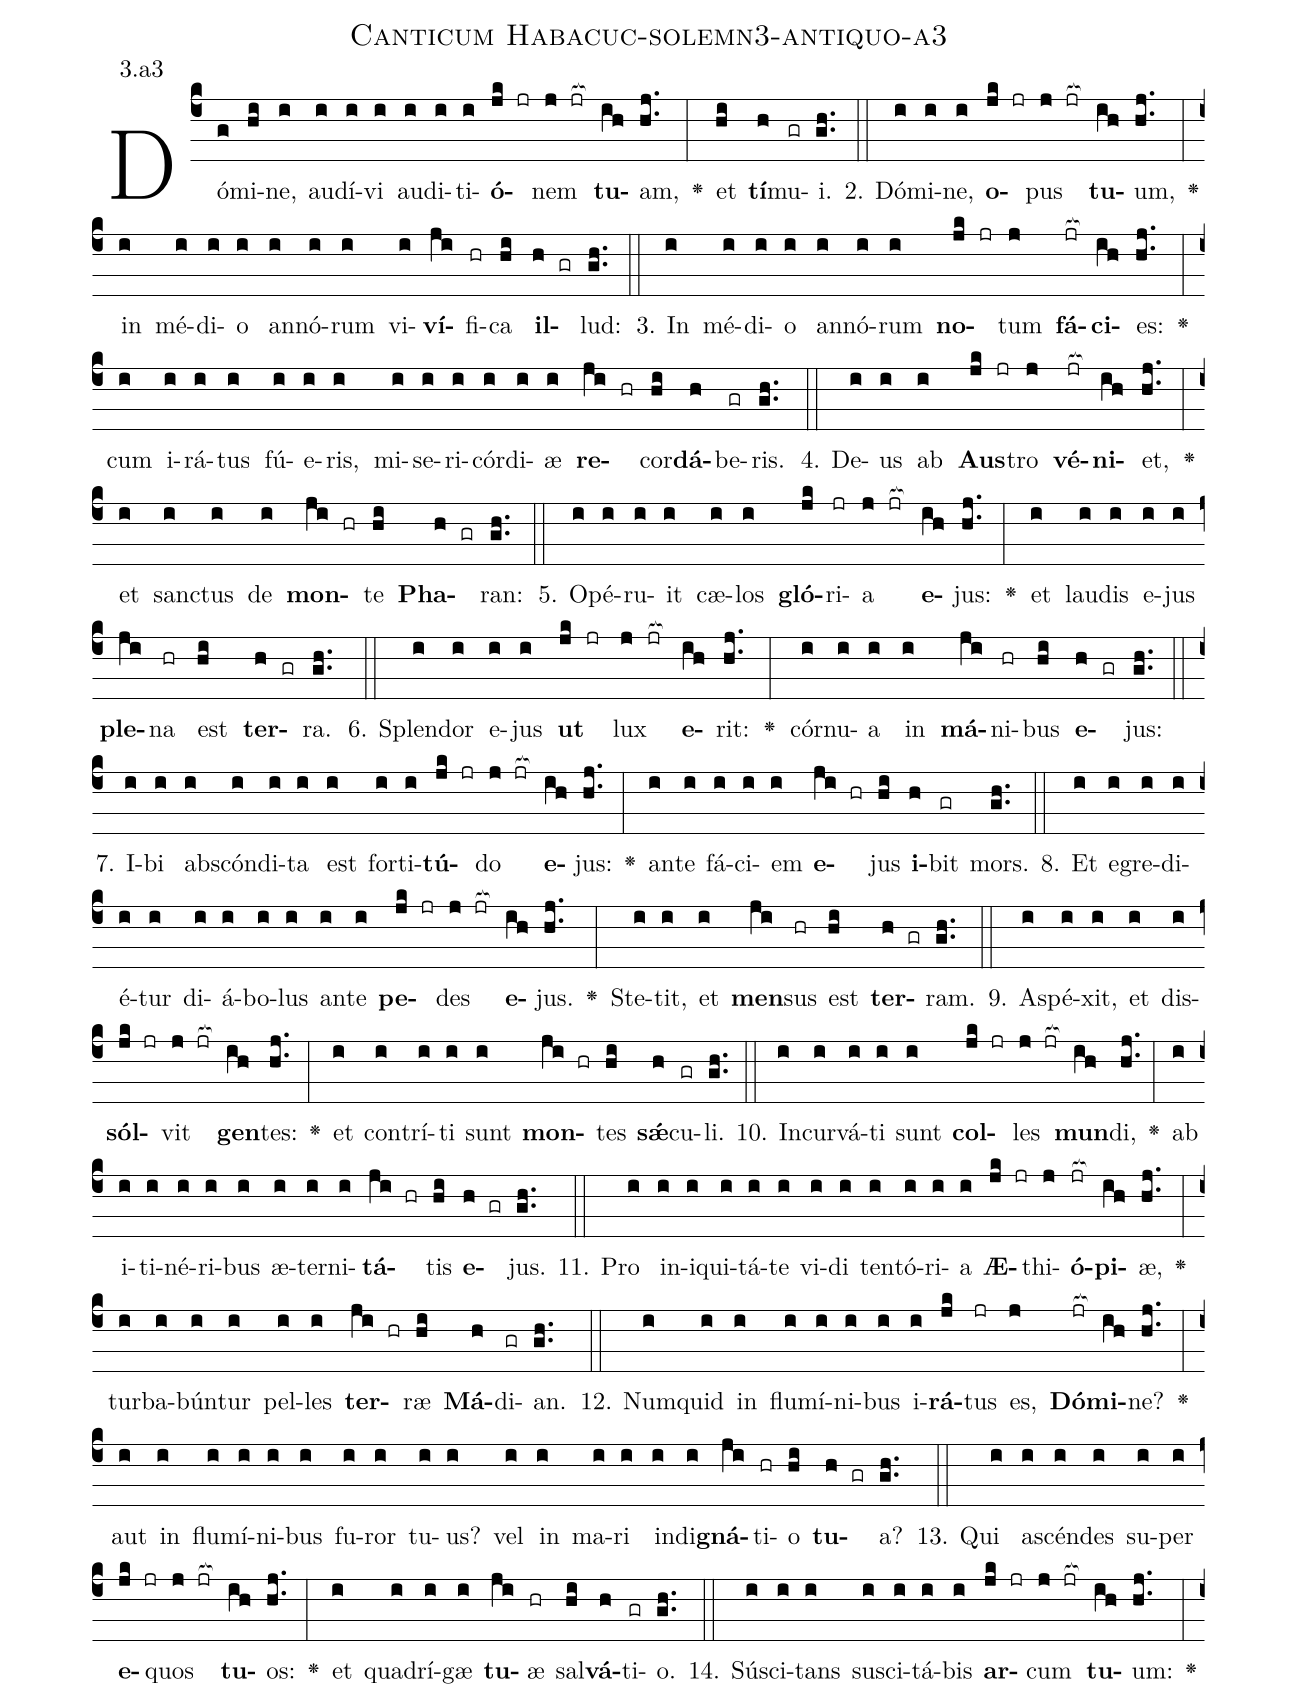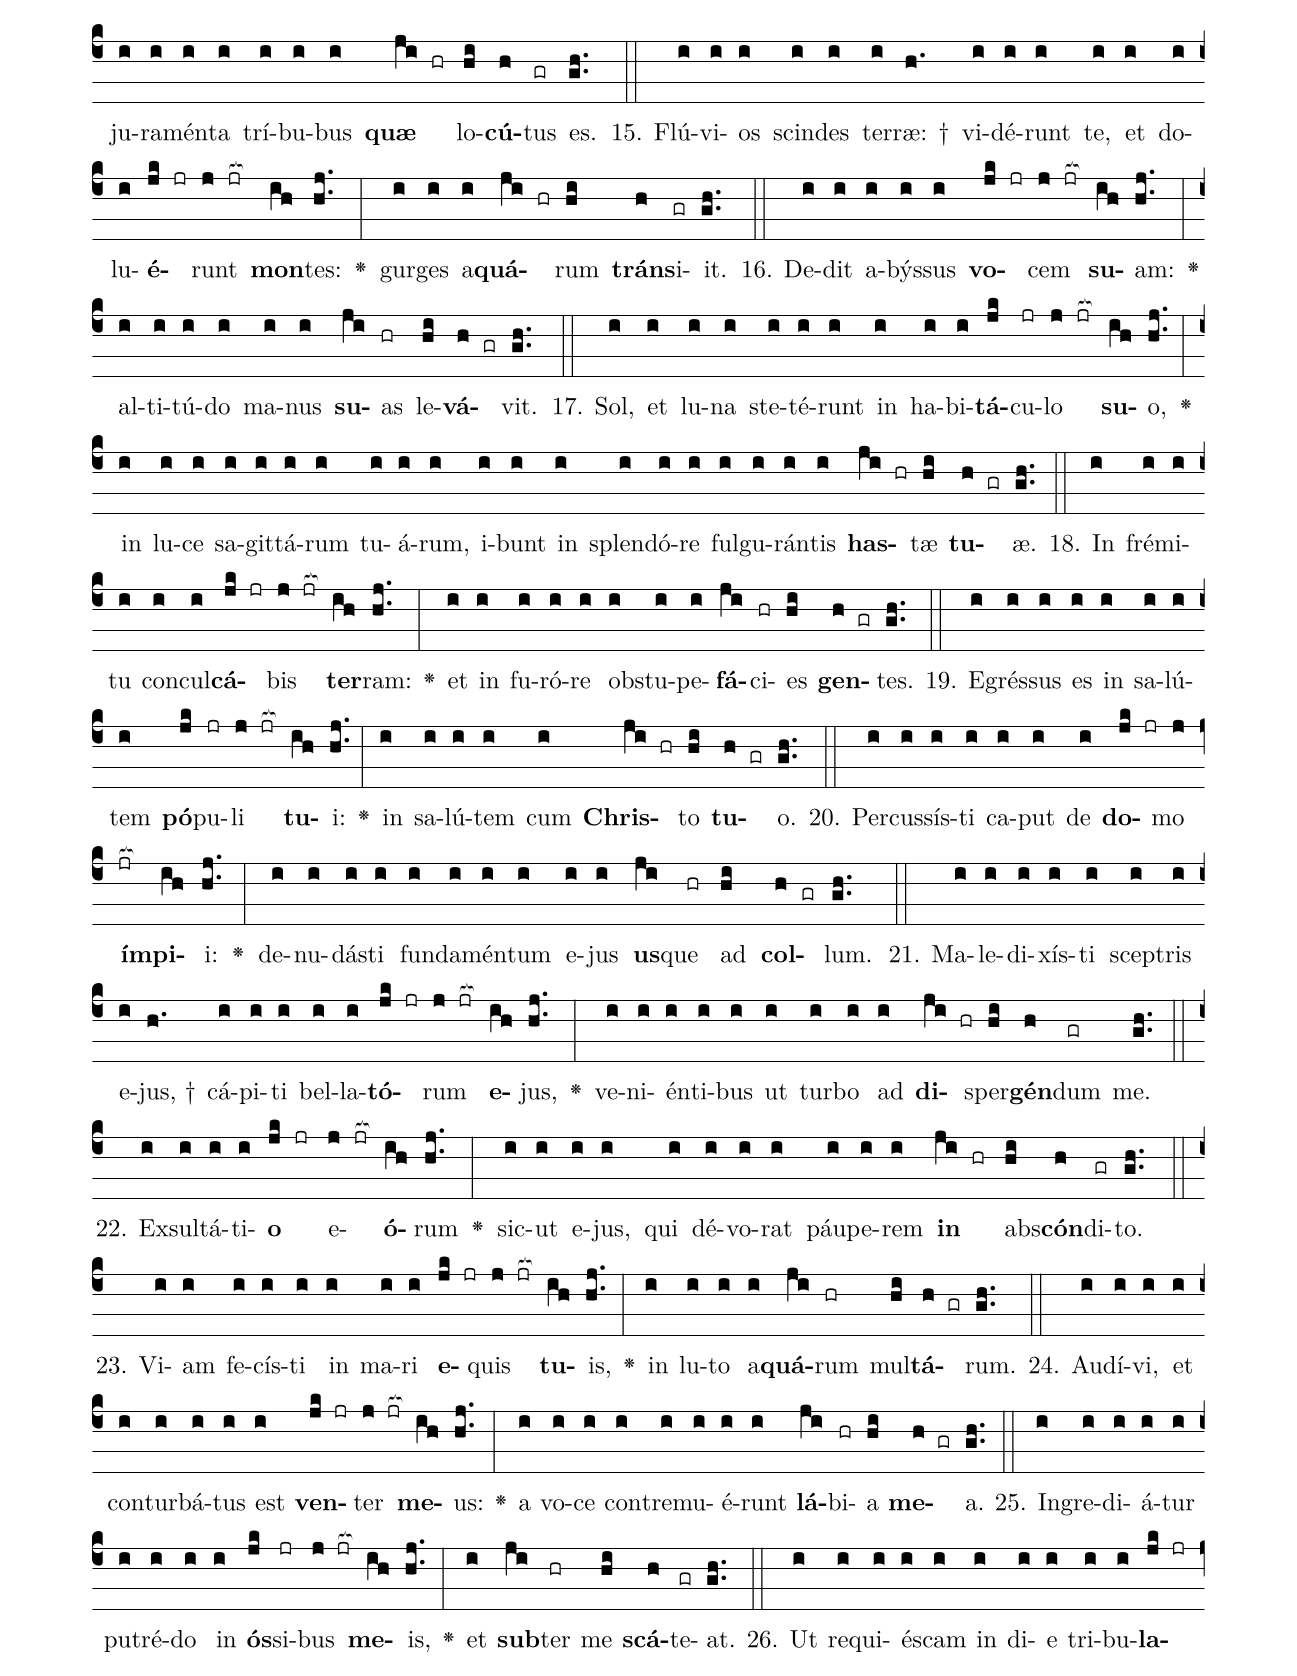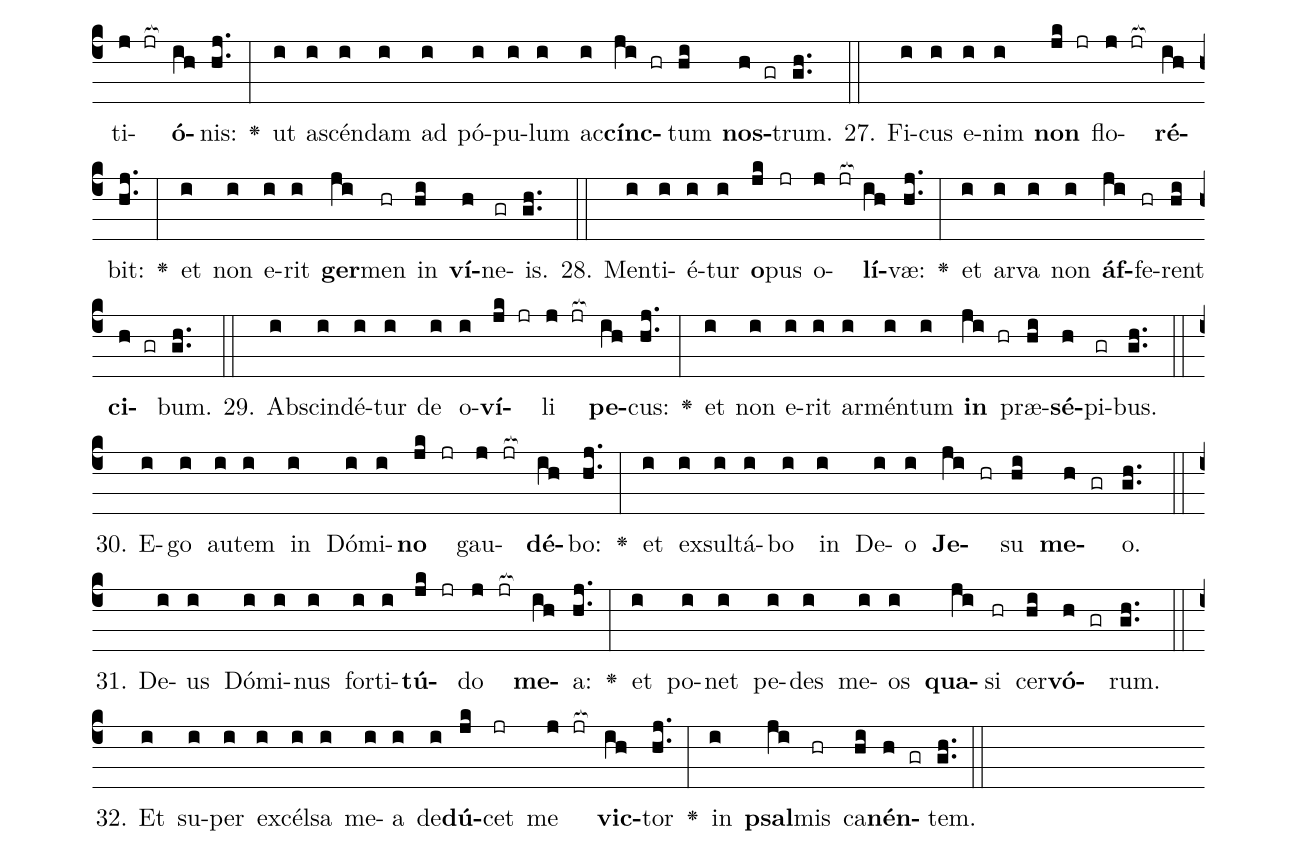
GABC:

name: Canticum Habacuc-solemn3-antiquo-a3;
annotation: 3.a3;
%%
(c4)Dó(g)mi(hi)ne,(i) au(i)dí(i)vi(i) au(i)di(i)ti(i)<b>ó</b>(jk jr)nem(j jr[ocb:1{]) <b>tu</b>(ih[ocb:0}])am,(hj..) <v>\greheightstar</v>(:) et(hi) <b>tí</b>(h)mu(gr)i.(gh..) (::)
2. Dó(i)mi(i)ne,(i) <b>o</b>(jk jr)pus(j jr[ocb:1{]) <b>tu</b>(ih[ocb:0}])um,(hj..) <v>\greheightstar</v>(:) in(i) mé(i)di(i)o(i) an(i)nó(i)rum(i) vi(i)<b>ví</b>(ji)fi(hr)ca(hi) <b>il</b>(h gr)lud:(gh..) (::)
3. In(i) mé(i)di(i)o(i) an(i)nó(i)rum(i) <b>no</b>(jk jr)tum(j) <b>fá</b>(jr[ocb:1{])<b>ci</b>(ih[ocb:0}])es:(hj..) <v>\greheightstar</v>(:) cum(i) i(i)rá(i)tus(i) fú(i)e(i)ris,(i) mi(i)se(i)ri(i)cór(i)di(i)æ(i) <b>re</b>(ji hr)cor(hi)<b>dá</b>(h)be(gr)ris.(gh..) (::)
4. De(i)us(i) ab(i) <b>Aus</b>(jk jr)tro(j) <b>vé</b>(jr[ocb:1{])<b>ni</b>(ih[ocb:0}])et,(hj..) <v>\greheightstar</v>(:) et(i) sanc(i)tus(i) de(i) <b>mon</b>(ji hr)te(hi) <b>Pha</b>(h gr)ran:(gh..) (::)
5. O(i)pé(i)ru(i)it(i) cæ(i)los(i) <b>gló</b>(jk)ri(jr)a(j jr[ocb:1{]) <b>e</b>(ih[ocb:0}])jus:(hj..) <v>\greheightstar</v>(:) et(i) lau(i)dis(i) e(i)jus(i) <b>ple</b>(ji)na(hr) est(hi) <b>ter</b>(h gr)ra.(gh..) (::)
6. Splen(i)dor(i) e(i)jus(i) <b>ut</b>(jk jr) lux(j jr[ocb:1{]) <b>e</b>(ih[ocb:0}])rit:(hj..) <v>\greheightstar</v>(:) cór(i)nu(i)a(i) in(i) <b>má</b>(ji)ni(hr)bus(hi) <b>e</b>(h gr)jus:(gh..) (::)
7. I(i)bi(i) abs(i)cón(i)di(i)ta(i) est(i) for(i)ti(i)<b>tú</b>(jk jr)do(j jr[ocb:1{]) <b>e</b>(ih[ocb:0}])jus:(hj..) <v>\greheightstar</v>(:) an(i)te(i) fá(i)ci(i)em(i) <b>e</b>(ji hr)jus(hi) <b>i</b>(h)bit(gr) mors.(gh..) (::)
8. Et(i) e(i)gre(i)di(i)é(i)tur(i) di(i)á(i)bo(i)lus(i) an(i)te(i) <b>pe</b>(jk jr)des(j jr[ocb:1{]) <b>e</b>(ih[ocb:0}])jus.(hj..) <v>\greheightstar</v>(:) Ste(i)tit,(i) et(i) <b>men</b>(ji)sus(hr) est(hi) <b>ter</b>(h gr)ram.(gh..) (::)
9. A(i)spé(i)xit,(i) et(i) dis(i)<b>sól</b>(jk jr)vit(j jr[ocb:1{]) <b>gen</b>(ih[ocb:0}])tes:(hj..) <v>\greheightstar</v>(:) et(i) con(i)trí(i)ti(i) sunt(i) <b>mon</b>(ji hr)tes(hi) <b>sǽ</b>(h)cu(gr)li.(gh..) (::)
10. In(i)cur(i)vá(i)ti(i) sunt(i) <b>col</b>(jk jr)les(j jr[ocb:1{]) <b>mun</b>(ih[ocb:0}])di,(hj..) <v>\greheightstar</v>(:) ab(i) i(i)ti(i)né(i)ri(i)bus(i) æ(i)ter(i)ni(i)<b>tá</b>(ji hr)tis(hi) <b>e</b>(h gr)jus.(gh..) (::)
11. Pro(i) in(i)i(i)qui(i)tá(i)te(i) vi(i)di(i) ten(i)tó(i)ri(i)a(i) <b>Æ</b>(jk jr)thi(j)<b>ó</b>(jr[ocb:1{])<b>pi</b>(ih[ocb:0}])æ,(hj..) <v>\greheightstar</v>(:) tur(i)ba(i)bún(i)tur(i) pel(i)les(i) <b>ter</b>(ji hr)ræ(hi) <b>Má</b>(h)di(gr)an.(gh..) (::)
12. Num(i)quid(i) in(i) flu(i)mí(i)ni(i)bus(i) i(i)<b>rá</b>(jk)tus(jr) es,(j) <b>Dó</b>(jr[ocb:1{])<b>mi</b>(ih[ocb:0}])ne?(hj..) <v>\greheightstar</v>(:) aut(i) in(i) flu(i)mí(i)ni(i)bus(i) fu(i)ror(i) tu(i)us?(i) vel(i) in(i) ma(i)ri(i) in(i)di(i)<b>gná</b>(ji)ti(hr)o(hi) <b>tu</b>(h gr)a?(gh..) (::)
13. Qui(i) a(i)scén(i)des(i) su(i)per(i) <b>e</b>(jk jr)quos(j jr[ocb:1{]) <b>tu</b>(ih[ocb:0}])os:(hj..) <v>\greheightstar</v>(:) et(i) qua(i)drí(i)gæ(i) <b>tu</b>(ji)æ(hr) sal(hi)<b>vá</b>(h)ti(gr)o.(gh..) (::)
14. Sú(i)sci(i)tans(i) su(i)sci(i)tá(i)bis(i) <b>ar</b>(jk jr)cum(j jr[ocb:1{]) <b>tu</b>(ih[ocb:0}])um:(hj..) <v>\greheightstar</v>(:) ju(i)ra(i)mén(i)ta(i) trí(i)bu(i)bus(i) <b>quæ</b>(ji hr) lo(hi)<b>cú</b>(h)tus(gr) es.(gh..) (::)
15. Flú(i)vi(i)os(i) scin(i)des(i) ter(i)ræ: †(h.) vi(i)dé(i)runt(i) te,(i) et(i) do(i)lu(i)<b>é</b>(jk jr)runt(j jr[ocb:1{]) <b>mon</b>(ih[ocb:0}])tes:(hj..) <v>\greheightstar</v>(:) gur(i)ges(i) a(i)<b>quá</b>(ji hr)rum(hi) <b>tráns</b>(h)i(gr)it.(gh..) (::)
16. De(i)dit(i) a(i)býs(i)sus(i) <b>vo</b>(jk jr)cem(j jr[ocb:1{]) <b>su</b>(ih[ocb:0}])am:(hj..) <v>\greheightstar</v>(:) al(i)ti(i)tú(i)do(i) ma(i)nus(i) <b>su</b>(ji)as(hr) le(hi)<b>vá</b>(h gr)vit.(gh..) (::)
17. Sol,(i) et(i) lu(i)na(i) ste(i)té(i)runt(i) in(i) ha(i)bi(i)<b>tá</b>(jk)cu(jr)lo(j jr[ocb:1{]) <b>su</b>(ih[ocb:0}])o,(hj..) <v>\greheightstar</v>(:) in(i) lu(i)ce(i) sa(i)git(i)tá(i)rum(i) tu(i)á(i)rum,(i) i(i)bunt(i) in(i) splen(i)dó(i)re(i) ful(i)gu(i)rán(i)tis(i) <b>has</b>(ji hr)tæ(hi) <b>tu</b>(h gr)æ.(gh..) (::)
18. In(i) fré(i)mi(i)tu(i) con(i)cul(i)<b>cá</b>(jk jr)bis(j jr[ocb:1{]) <b>ter</b>(ih[ocb:0}])ram:(hj..) <v>\greheightstar</v>(:) et(i) in(i) fu(i)ró(i)re(i) ob(i)stu(i)pe(i)<b>fá</b>(ji)ci(hr)es(hi) <b>gen</b>(h gr)tes.(gh..) (::)
19. E(i)grés(i)sus(i) es(i) in(i) sa(i)lú(i)tem(i) <b>pó</b>(jk)pu(jr)li(j jr[ocb:1{]) <b>tu</b>(ih[ocb:0}])i:(hj..) <v>\greheightstar</v>(:) in(i) sa(i)lú(i)tem(i) cum(i) <b>Chris</b>(ji hr)to(hi) <b>tu</b>(h gr)o.(gh..) (::)
20. Per(i)cus(i)sís(i)ti(i) ca(i)put(i) de(i) <b>do</b>(jk jr)mo(j) <b>ím</b>(jr[ocb:1{])<b>pi</b>(ih[ocb:0}])i:(hj..) <v>\greheightstar</v>(:) de(i)nu(i)dás(i)ti(i) fun(i)da(i)mén(i)tum(i) e(i)jus(i) <b>us</b>(ji)que(hr) ad(hi) <b>col</b>(h gr)lum.(gh..) (::)
21. Ma(i)le(i)di(i)xís(i)ti(i) scep(i)tris(i) e(i)jus, †(h.) cá(i)pi(i)ti(i) bel(i)la(i)<b>tó</b>(jk jr)rum(j jr[ocb:1{]) <b>e</b>(ih[ocb:0}])jus,(hj..) <v>\greheightstar</v>(:) ve(i)ni(i)én(i)ti(i)bus(i) ut(i) tur(i)bo(i) ad(i) <b>di</b>(ji hr)sper(hi)<b>gén</b>(h)dum(gr) me.(gh..) (::)
22. Ex(i)sul(i)tá(i)ti(i)<b>o</b>(jk jr) e(j jr[ocb:1{])<b>ó</b>(ih[ocb:0}])rum(hj..) <v>\greheightstar</v>(:) sic(i)ut(i) e(i)jus,(i) qui(i) dé(i)vo(i)rat(i) páu(i)pe(i)rem(i) <b>in</b>(ji hr) abs(hi)<b>cón</b>(h)di(gr)to.(gh..) (::)
23. Vi(i)am(i) fe(i)cís(i)ti(i) in(i) ma(i)ri(i) <b>e</b>(jk jr)quis(j jr[ocb:1{]) <b>tu</b>(ih[ocb:0}])is,(hj..) <v>\greheightstar</v>(:) in(i) lu(i)to(i) a(i)<b>quá</b>(ji)rum(hr) mul(hi)<b>tá</b>(h gr)rum.(gh..) (::)
24. Au(i)dí(i)vi,(i) et(i) con(i)tur(i)bá(i)tus(i) est(i) <b>ven</b>(jk jr)ter(j jr[ocb:1{]) <b>me</b>(ih[ocb:0}])us:(hj..) <v>\greheightstar</v>(:) a(i) vo(i)ce(i) con(i)tre(i)mu(i)é(i)runt(i) <b>lá</b>(ji)bi(hr)a(hi) <b>me</b>(h gr)a.(gh..) (::)
25. In(i)gre(i)di(i)á(i)tur(i) pu(i)tré(i)do(i) in(i) <b>ós</b>(jk)si(jr)bus(j jr[ocb:1{]) <b>me</b>(ih[ocb:0}])is,(hj..) <v>\greheightstar</v>(:) et(i) <b>sub</b>(ji)ter(hr) me(hi) <b>scá</b>(h)te(gr)at.(gh..) (::)
26. Ut(i) re(i)qui(i)és(i)cam(i) in(i) di(i)e(i) tri(i)bu(i)<b>la</b>(jk jr)ti(j jr[ocb:1{])<b>ó</b>(ih[ocb:0}])nis:(hj..) <v>\greheightstar</v>(:) ut(i) a(i)scén(i)dam(i) ad(i) pó(i)pu(i)lum(i) ac(i)<b>cínc</b>(ji hr)tum(hi) <b>nos</b>(h gr)trum.(gh..) (::)
27. Fi(i)cus(i) e(i)nim(i) <b>non</b>(jk jr) flo(j jr[ocb:1{])<b>ré</b>(ih[ocb:0}])bit:(hj..) <v>\greheightstar</v>(:) et(i) non(i) e(i)rit(i) <b>ger</b>(ji)men(hr) in(hi) <b>ví</b>(h)ne(gr)is.(gh..) (::)
28. Men(i)ti(i)é(i)tur(i) <b>o</b>(jk)pus(jr) o(j jr[ocb:1{])<b>lí</b>(ih[ocb:0}])væ:(hj..) <v>\greheightstar</v>(:) et(i) ar(i)va(i) non(i) <b>áf</b>(ji)fe(hr)rent(hi) <b>ci</b>(h gr)bum.(gh..) (::)
29. Ab(i)scin(i)dé(i)tur(i) de(i) o(i)<b>ví</b>(jk jr)li(j jr[ocb:1{]) <b>pe</b>(ih[ocb:0}])cus:(hj..) <v>\greheightstar</v>(:) et(i) non(i) e(i)rit(i) ar(i)mén(i)tum(i) <b>in</b>(ji hr) præ(hi)<b>sé</b>(h)pi(gr)bus.(gh..) (::)
30. E(i)go(i) au(i)tem(i) in(i) Dó(i)mi(i)<b>no</b>(jk jr) gau(j jr[ocb:1{])<b>dé</b>(ih[ocb:0}])bo:(hj..) <v>\greheightstar</v>(:) et(i) ex(i)sul(i)tá(i)bo(i) in(i) De(i)o(i) <b>Je</b>(ji hr)su(hi) <b>me</b>(h gr)o.(gh..) (::)
31. De(i)us(i) Dó(i)mi(i)nus(i) for(i)ti(i)<b>tú</b>(jk jr)do(j jr[ocb:1{]) <b>me</b>(ih[ocb:0}])a:(hj..) <v>\greheightstar</v>(:) et(i) po(i)net(i) pe(i)des(i) me(i)os(i) <b>qua</b>(ji)si(hr) cer(hi)<b>vó</b>(h gr)rum.(gh..) (::)
32. Et(i) su(i)per(i) ex(i)cél(i)sa(i) me(i)a(i) de(i)<b>dú</b>(jk)cet(jr) me(j jr[ocb:1{]) <b>vic</b>(ih[ocb:0}])tor(hj..) <v>\greheightstar</v>(:) in(i) <b>psal</b>(ji)mis(hr) ca(hi)<b>nén</b>(h gr)tem.(gh..) (::)
